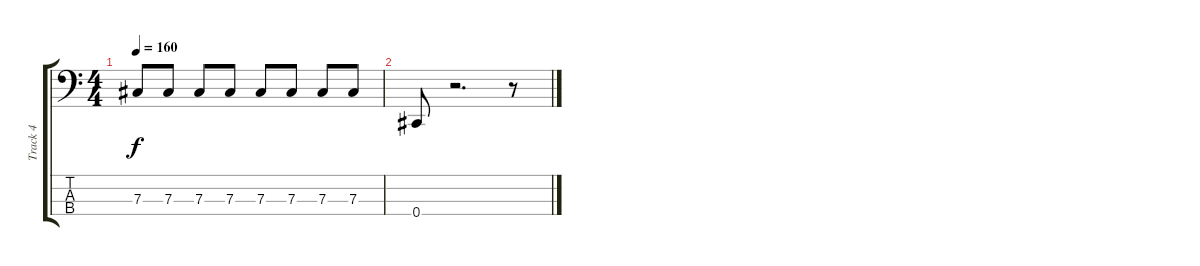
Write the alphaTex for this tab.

\track ("Track 4" "Track 4") {instrument electricbasspick}
\staff {score tabs}
\tuning (E2 B1 Gb1 Db1) {hide}
\ts (4 4)
\tempo 160
\clef f4
\ks c
7.3.8{dy f} 7.3.8 7.3.8 7.3.8 7.3.8 7.3.8 7.3.8 7.3.8 |
0.4.8 r.2{d} r.8
